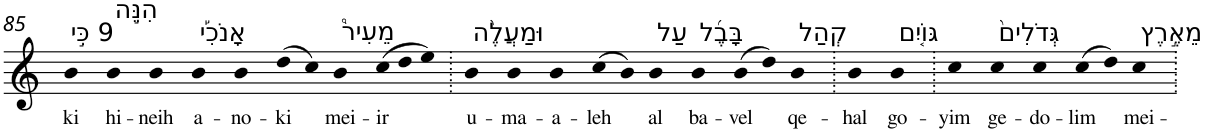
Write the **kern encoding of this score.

**kern	**text
*part1	*part1
*staff1	*staff1
*I"Piano	*
*I'Pno	*
!!LO:PB:g=z
*clefG2	*
*k[]	*
=85	=85
!LO:TX:a:t=9 כִּ֣י	!
!	!LO:LY:b
4b	ki
!LO:TX:a:t=הִנֵּ֣ה	!
!	!LO:LY:b
4b	hi-
!	!LO:LY:b
4b	-neih
!LO:TX:a:t=אָנֹכִ֡י	!
!	!LO:LY:b
4b	a-
!	!LO:LY:b
4b	-no-
!	!LO:LY:b
(>8dd	-ki
8cc)	.
!LO:TX:a:t=מֵעִיר֩	!
!	!LO:LY:b
4b	mei-
*Xtuplet	*
!	!LO:LY:b
(>12cc	-ir
12dd	.
12ee)	.
=86.	=86.
!LO:TX:a:t=וּמַעֲלֶ֨ה	!
!	!LO:LY:b
4b	u-
!	!LO:LY:b
4b	-ma-
!	!LO:LY:b
4b	-a-
!	!LO:LY:b
(>8cc	-leh
8b)	.
!LO:TX:a:t=עַל	!
!	!LO:LY:b
4b	al
!LO:TX:a:t=בָּבֶ֜ל	!
!	!LO:LY:b
4b	ba-
!	!LO:LY:b
(>8b	-vel
8dd)	.
!LO:TX:a:t=קְהַל	!
!	!LO:LY:b
4b	qe-
=87.	=87.
!	!LO:LY:b
4b	-hal
!LO:TX:a:t=גּוֹיִ֤ם	!
!	!LO:LY:b
4b	go-
=88.	=88.
!	!LO:LY:b
4cc	-yim
!LO:TX:a:t=גְּדֹלִים֙	!
!	!LO:LY:b
4cc	ge-
!	!LO:LY:b
4cc	-do-
!	!LO:LY:b
(>8cc	-lim
8dd)	.
!LO:TX:a:t=מֵאֶ֣רֶץ	!
!	!LO:LY:b
4cc	mei-
=.	=.
*-	*-
